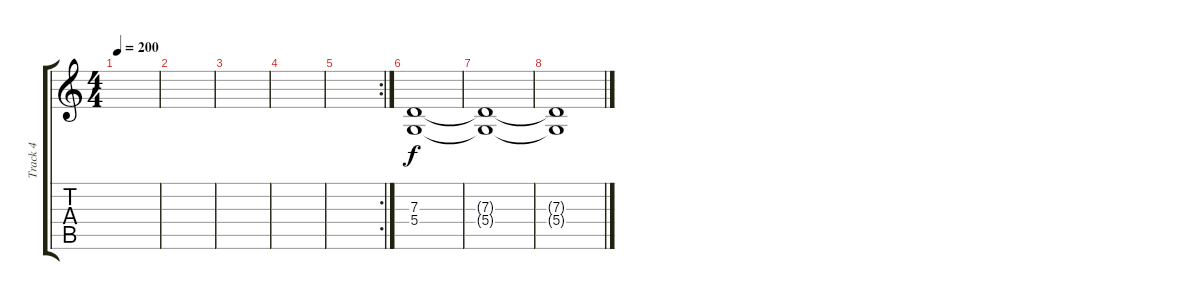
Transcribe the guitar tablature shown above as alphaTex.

\track ("Track 4" "Track 4") {instrument stringensemble1}
\staff {score tabs}
\tuning (E4 B3 G3 D3 A2 E2) {hide}
\ts (4 4)
\tempo 200
\clef g2
\ks c
|
|
|
|
\rc 2
|
(7.3 5.4).1 |
(7.3{t} 5.4{t}).1 |
(7.3{t} 5.4{t}).1
